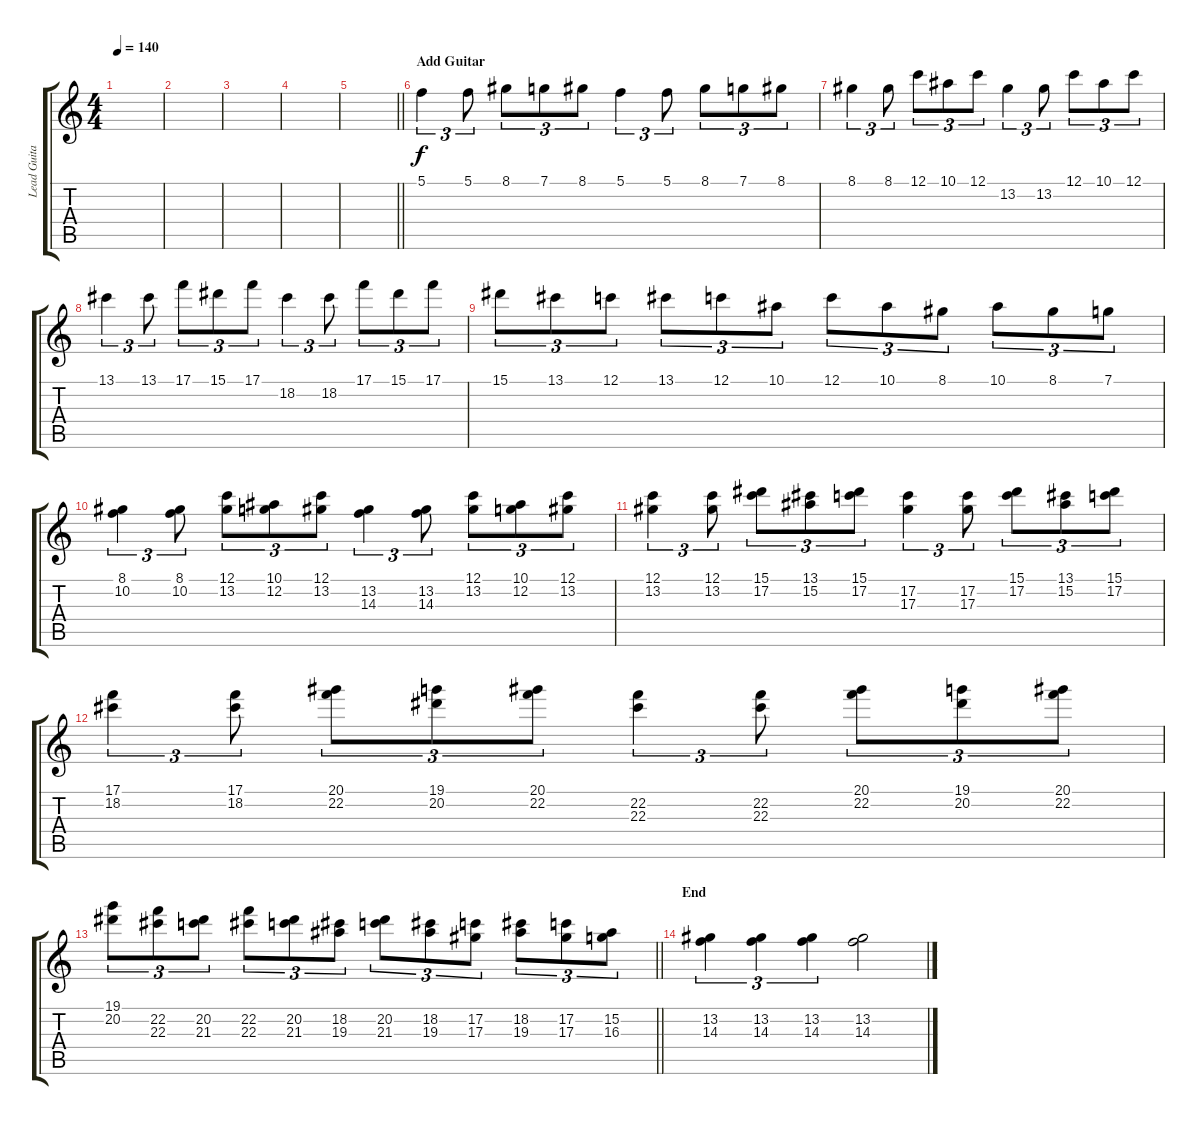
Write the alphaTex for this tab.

\track ("Lead Guitar" "Lead Guita") {instrument distortionguitar}
\staff {score tabs}
\tuning (C4 G3 Eb3 Bb2 F2 C2) {hide}
\ts (4 4)
\tempo 140
\clef g2
\ks c
|
|
|
|
\barLineRight lightlight
|
\section ("" "Add Guitar")
5.1.4{tu (3 2)} 5.1.8{tu (3 2)} 8.1.8{tu (3 2)} 7.1.8{tu (3 2)} 8.1.8{tu (3 2)} 5.1.4{tu (3 2)} 5.1.8{tu (3 2)} 8.1.8{tu (3 2)} 7.1.8{tu (3 2)} 8.1.8{tu (3 2)} |
8.1.4{tu (3 2)} 8.1.8{tu (3 2)} 12.1.8{tu (3 2)} 10.1.8{tu (3 2)} 12.1.8{tu (3 2)} 13.2.4{tu (3 2)} 13.2.8{tu (3 2)} 12.1.8{tu (3 2)} 10.1.8{tu (3 2)} 12.1.8{tu (3 2)} |
13.1.4{tu (3 2)} 13.1.8{tu (3 2)} 17.1.8{tu (3 2)} 15.1.8{tu (3 2)} 17.1.8{tu (3 2)} 18.2.4{tu (3 2)} 18.2.8{tu (3 2)} 17.1.8{tu (3 2)} 15.1.8{tu (3 2)} 17.1.8{tu (3 2)} |
15.1.8{tu (3 2)} 13.1.8{tu (3 2)} 12.1.8{tu (3 2)} 13.1.8{tu (3 2)} 12.1.8{tu (3 2)} 10.1.8{tu (3 2)} 12.1.8{tu (3 2)} 10.1.8{tu (3 2)} 8.1.8{tu (3 2)} 10.1.8{tu (3 2)} 8.1.8{tu (3 2)} 7.1.8{tu (3 2)} |
(8.1 10.2).4{tu (3 2)} (8.1 10.2).8{tu (3 2)} (12.1 13.2).8{tu (3 2)} (10.1 12.2).8{tu (3 2)} (12.1 13.2).8{tu (3 2)} (13.2 14.3).4{tu (3 2)} (13.2 14.3).8{tu (3 2)} (12.1 13.2).8{tu (3 2)} (10.1 12.2).8{tu (3 2)} (12.1 13.2).8{tu (3 2)} |
(12.1 13.2).4{tu (3 2)} (12.1 13.2).8{tu (3 2)} (15.1 17.2).8{tu (3 2)} (13.1 15.2).8{tu (3 2)} (15.1 17.2).8{tu (3 2)} (17.2 17.3).4{tu (3 2)} (17.2 17.3).8{tu (3 2)} (15.1 17.2).8{tu (3 2)} (13.1 15.2).8{tu (3 2)} (15.1 17.2).8{tu (3 2)} |
(17.1 18.2).4{tu (3 2)} (17.1 18.2).8{tu (3 2)} (20.1 22.2).8{tu (3 2)} (19.1 20.2).8{tu (3 2)} (20.1 22.2).8{tu (3 2)} (22.2 22.3).4{tu (3 2)} (22.2 22.3).8{tu (3 2)} (20.1 22.2).8{tu (3 2)} (19.1 20.2).8{tu (3 2)} (20.1 22.2).8{tu (3 2)} |
\barLineRight lightlight
(19.1 20.2).8{tu (3 2)} (22.2 22.3).8{tu (3 2)} (20.2 21.3).8{tu (3 2)} (22.2 22.3).8{tu (3 2)} (20.2 21.3).8{tu (3 2)} (18.2 19.3).8{tu (3 2)} (20.2 21.3).8{tu (3 2)} (18.2 19.3).8{tu (3 2)} (17.2 17.3).8{tu (3 2)} (18.2 19.3).8{tu (3 2)} (17.2 17.3).8{tu (3 2)} (15.2 16.3).8{tu (3 2)} |
\section ("" "End")
(13.2 14.3).4{tu (3 2)} (13.2 14.3).4{tu (3 2)} (13.2 14.3).4{tu (3 2)} (13.2 14.3).2
